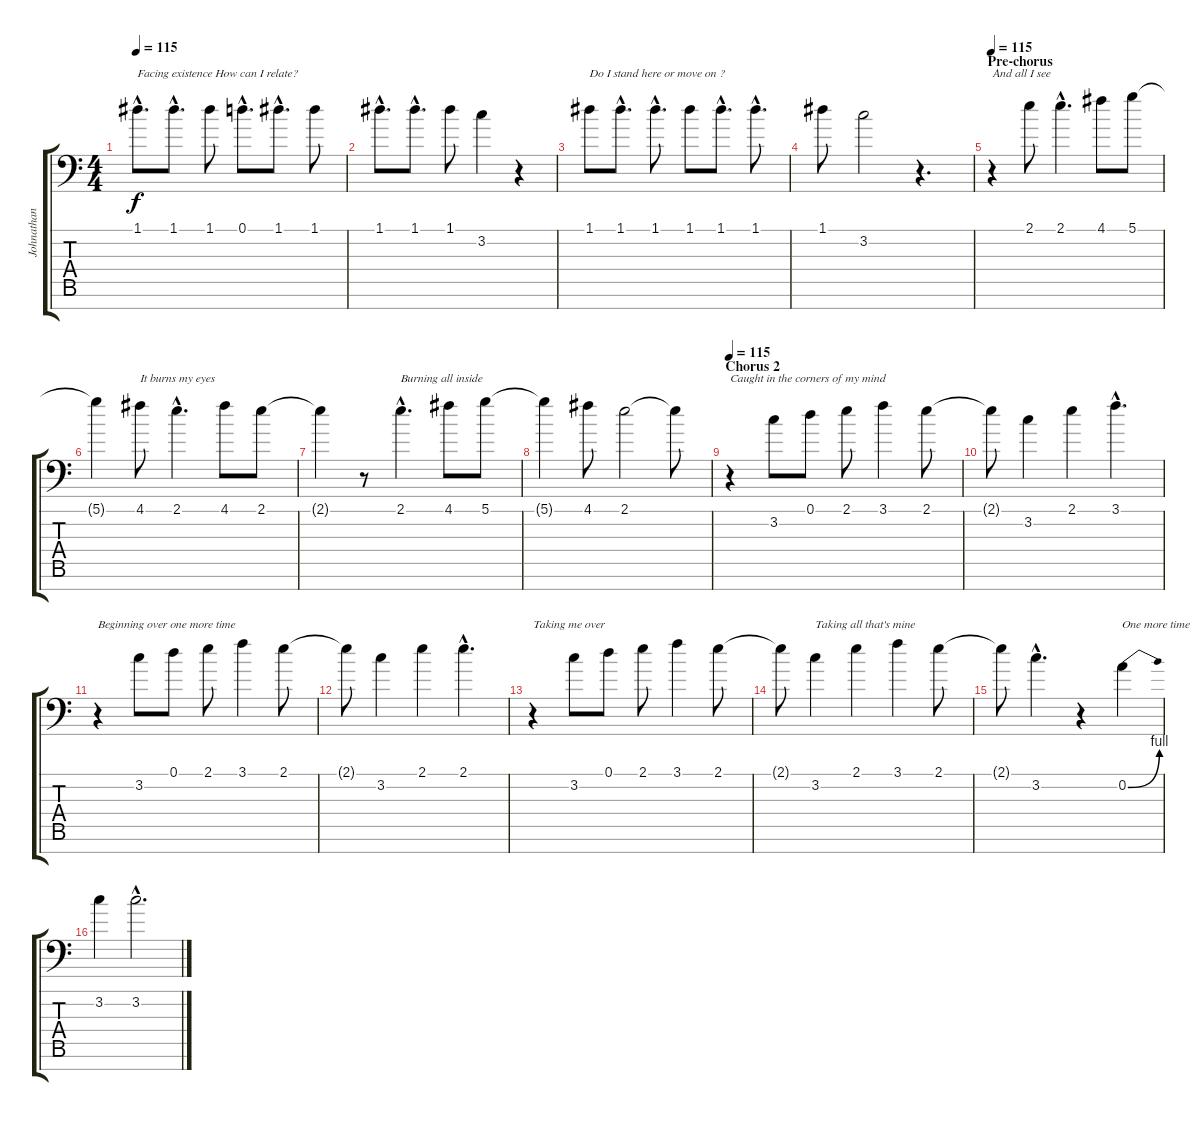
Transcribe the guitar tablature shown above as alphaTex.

\track ("Johnathan Davis - Vocals" "Johnathan ") {instrument distortionguitar}
\staff {score tabs}
\tuning (D4 A3 F3 C3 G2 D2 A1) {hide}
\ts (4 4)
\tempo 115
\clef f4
\ks c
1.1{hac}.8{d txt "Facing existence How can I relate?" dy f} 1.1{hac}.8{d} 1.1.8 0.1{hac}.8{d} 1.1{hac}.8{d} 1.1.8 |
1.1{hac}.8{d} 1.1{hac}.8{d} 1.1.8 3.2.4 r.4 |
1.1.8{txt "Do I stand here or move on ?"} 1.1{hac}.8{d} 1.1{hac}.8{d} 1.1.8 1.1{hac}.8{d} 1.1{hac}.8{d} |
1.1.8 3.2.2 r.4{d} |
\section ("" "Pre-chorus")
\tempo 115
r.4{txt "And all I see"} 2.1.8 2.1{hac}.4{d} 4.1.8 5.1.8 |
5.1{t}.4 4.1.8{txt "It burns my eyes"} 2.1{hac}.4{d} 4.1.8 2.1.8 |
2.1{t}.4 r.8 2.1{hac}.4{d txt "Burning all inside"} 4.1.8 5.1.8 |
5.1{t}.4 4.1.8 2.1.2 2.1{t}.8 |
\section ("" "Chorus 2")
\tempo 115
r.4{txt "Caught in the corners of my mind"} 3.2.8 0.1.8 2.1.8 3.1.4 2.1.8 |
2.1{t}.8 3.2.4 2.1.4 3.1{hac}.4{d} |
r.4{txt "Beginning over one more time"} 3.2.8 0.1.8 2.1.8 3.1.4 2.1.8 |
2.1{t}.8 3.2.4 2.1.4 2.1{hac}.4{d} |
r.4{txt "Taking me over"} 3.2.8 0.1.8 2.1.8 3.1.4 2.1.8 |
2.1{t}.8 3.2.4{txt "Taking all that's mine"} 2.1.4 3.1.4 2.1.8 |
2.1{t}.8 3.2{hac}.4{d} r.4 0.2{be (bend 0 0 60 4)}.4{txt "One more time"} |
3.2.4 3.2{hac}.2{d}
